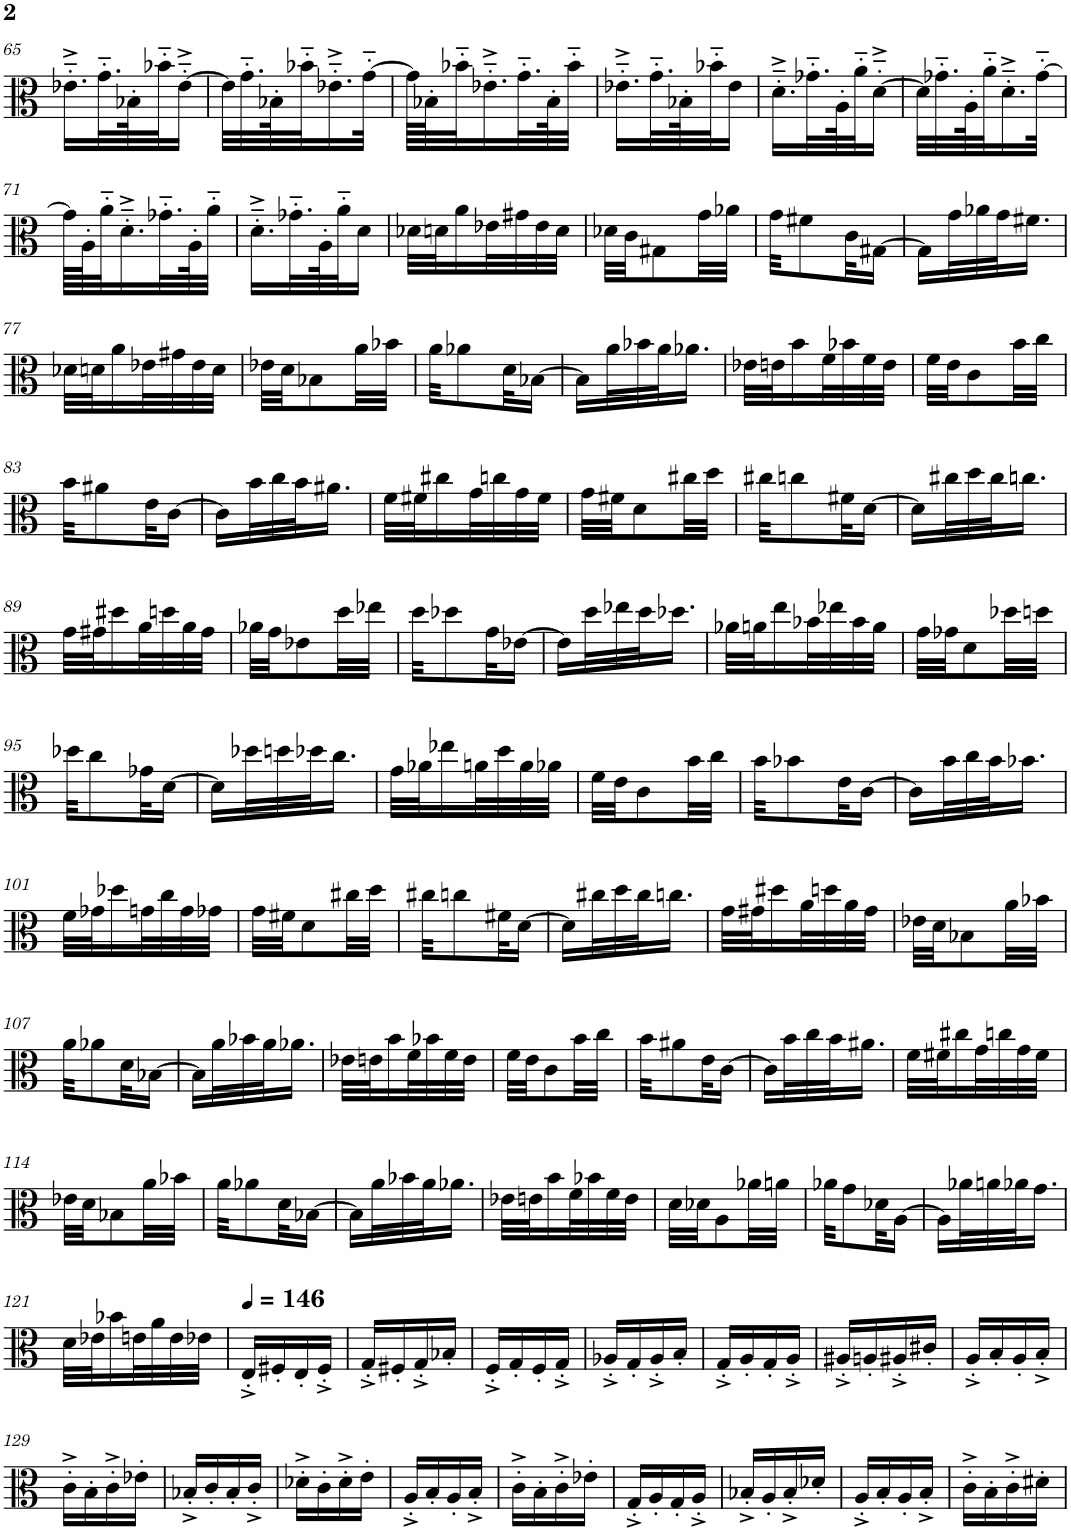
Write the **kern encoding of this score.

**kern
*part1
*staff1
*I"Viola
*I'Vla.
!!LO:PB:g=z
*clefC3
*k[]
*M1/4
=65
16.e-X'~^\LL
32.g'~\L
64B-X'\K
32b-X'~\J
[16e-'~^\JJ
=66
32e-\LLL]
32.g'~\
64B-X'\K
32b-X'~\J
16.e-X'~^\
[32g'~\JJk
=67
64g\LLLL]
64B-X'\J
32b-X'~\J
16.e-X'~^\
32.g'~\L
64B-'\K
32b-'~\JJJ
=68
16.e-X'~^\LL
32.g'~\L
64B-X'\K
32b-X'~\J
16e-\JJ
=69
16.d'~^\LL
32.g-X'~\L
64A'\K
32a'~\J
[16d'~^\JJ
=70
32d\LLL]
32.g-X'~\
64A'\K
32a'~\J
16.d'~^\
[32g-'~\JJk
!!LO:LB:g=z
=71
64g-\LLLL]
64A'\J
32a'~\J
16.d'~^\
32.g-X'~\L
64A'\K
32a'~\JJJ
=72
16.d'~^\LL
32.g-X'~\L
64A'\K
32a'~\J
16d\JJ
=73
32d-X\LLL
32dn\J
16a\
32e-X\L
32g#X\
32e-\
32d\JJJ
=74
32d-X\LLL
32c\JJ
8G#X\
32g\LL
32a-X\JJJ
=75
32g\KKL
8f#X\
32c\KL
[16G#X\JJ
=76
16G#\LL]
32g\L
32a-X\
32g\J
16.f#X\JJ
!!LO:LB:g=z
=77
32d-X\LLL
32dn\J
16a\
32e-X\L
32g#X\
32e-\
32d\JJJ
=78
32e-X\LLL
32d\JJ
8B-X\
32a\LL
32b-X\JJJ
=79
32a\KKL
8a-X\
32d\KL
[16B-X\JJ
=80
16B-\LL]
32a\L
32b-X\
32a\J
16.a-X\JJ
=81
32e-X\LLL
32en\J
16b\
32f\L
32b-X\
32f\
32e\JJJ
=82
32f\LLL
32e\JJ
8c\
32b\LL
32cc\JJJ
!!LO:LB:g=z
=83
32b\KKL
8a#X\
32e\KL
[16c\JJ
=84
16c\LL]
32b\L
32cc\
32b\J
16.a#X\JJ
=85
32f\LLL
32f#X\J
16cc#X\
32g\L
32ccn\
32g\
32f#\JJJ
=86
32g\LLL
32f#X\JJ
8d\
32cc#X\LL
32dd\JJJ
=87
32cc#X\KKL
8ccn\
32f#X\KL
[16d\JJ
=88
16d\LL]
32cc#X\L
32dd\
32cc#\J
16.ccn\JJ
!!LO:LB:g=z
=89
32g\LLL
32g#X\J
16dd#X\
32a\L
32ddn\
32a\
32g#\JJJ
=90
32a-X\LLL
32g\JJ
8e-X\
32dd\LL
32ee-X\JJJ
=91
32dd\KKL
8dd-X\
32g\KL
[16e-X\JJ
=92
16e-\LL]
32dd\L
32ee-X\
32dd\J
16.dd-X\JJ
=93
32a-X\LLL
32an\J
16ee\
32b-X\L
32ee-X\
32b-\
32a\JJJ
=94
32g\LLL
32g-X\JJ
8d\
32dd-X\LL
32ddn\JJJ
!!LO:LB:g=z
=95
32dd-X\KKL
8cc\
32g-X\KL
[16d\JJ
=96
16d\LL]
32dd-X\L
32ddn\
32dd-X\J
16.cc\JJ
=97
32g\LLL
32a-X\J
16ee-X\
32an\L
32dd\
32a\
32a-X\JJJ
=98
32f\LLL
32e\JJ
8c\
32b\LL
32cc\JJJ
=99
32b\KKL
8b-X\
32e\KL
[16c\JJ
=100
16c\LL]
32b\L
32cc\
32b\J
16.b-X\JJ
!!LO:LB:g=z
=101
32f\LLL
32g-X\J
16dd-X\
32gn\L
32cc\
32g\
32g-X\JJJ
=102
32g\LLL
32f#X\JJ
8d\
32cc#X\LL
32dd\JJJ
=103
32cc#X\KKL
8ccn\
32f#X\KL
[16d\JJ
=104
16d\LL]
32cc#X\L
32dd\
32cc#\J
16.ccn\JJ
=105
32g\LLL
32g#X\J
16dd#X\
32a\L
32ddn\
32a\
32g#\JJJ
=106
32e-X\LLL
32d\JJ
8B-X\
32a\LL
32b-X\JJJ
!!LO:LB:g=z
=107
32a\KKL
8a-X\
32d\KL
[16B-X\JJ
=108
16B-\LL]
32a\L
32b-X\
32a\J
16.a-X\JJ
=109
32e-X\LLL
32en\J
16b\
32f\L
32b-X\
32f\
32e\JJJ
=110
32f\LLL
32e\JJ
8c\
32b\LL
32cc\JJJ
=111
32b\KKL
8a#X\
32e\KL
[16c\JJ
=112
16c\LL]
32b\L
32cc\
32b\J
16.a#X\JJ
=113
32f\LLL
32f#X\J
16cc#X\
32g\L
32ccn\
32g\
32f#\JJJ
!!LO:LB:g=z
=114
32e-X\LLL
32d\JJ
8B-X\
32a\LL
32b-X\JJJ
=115
32a\KKL
8a-X\
32d\KL
[16B-X\JJ
=116
16B-\LL]
32a\L
32b-X\
32a\J
16.a-X\JJ
=117
32e-X\LLL
32en\J
16b\
32f\L
32b-X\
32f\
32e\JJJ
=118
32d\LLL
32d-X\JJ
8A\
32a-X\LL
32an\JJJ
=119
32a-X\KKL
8g\
32d-X\KL
[16A\JJ
=120
16A\LL]
32a-X\L
32an\
32a-X\J
16.g\JJ
!!LO:LB:g=z
=121
32d\LLL
32e-X\J
16b-X\
32en\L
32a\
32e\
32e-X\JJJ
=122
*MM146
16E'^/LL
16F#X'/
16E'/
16F#'^/JJ
=123
16G'^/LL
16F#X'/
16G'^/
16B-X'/JJ
=124
16F'^/LL
16G'/
16F'/
16G'^/JJ
=125
16A-X'^/LL
16G'/
16A-'^/
16B'/JJ
=126
16G'^/LL
16A'/
16G'/
16A'^/JJ
=127
16A#X'^/LL
16An'/
16A#X'^/
16c#X'/JJ
=128
16A'^/LL
16B'/
16A'/
16B'^/JJ
!!LO:LB:g=z
=129
16c'^\LL
16B'\
16c'^\
16e-X'\JJ
=130
16B-X'^/LL
16c'/
16B-'/
16c'^/JJ
=131
16d-X'^\LL
16c'\
16d-'^\
16e'\JJ
=132
16A'^/LL
16B'/
16A'/
16B'^/JJ
=133
16c'^\LL
16B'\
16c'^\
16e-X'\JJ
=134
16G'^/LL
16A'/
16G'/
16A'^/JJ
=135
16B-X'^/LL
16A'/
16B-'^/
16d-X'/JJ
=136
16A'^/LL
16B'/
16A'/
16B'^/JJ
=137
16c'^\LL
16B'\
16c'^\
16d#X'\JJ
=
*-
